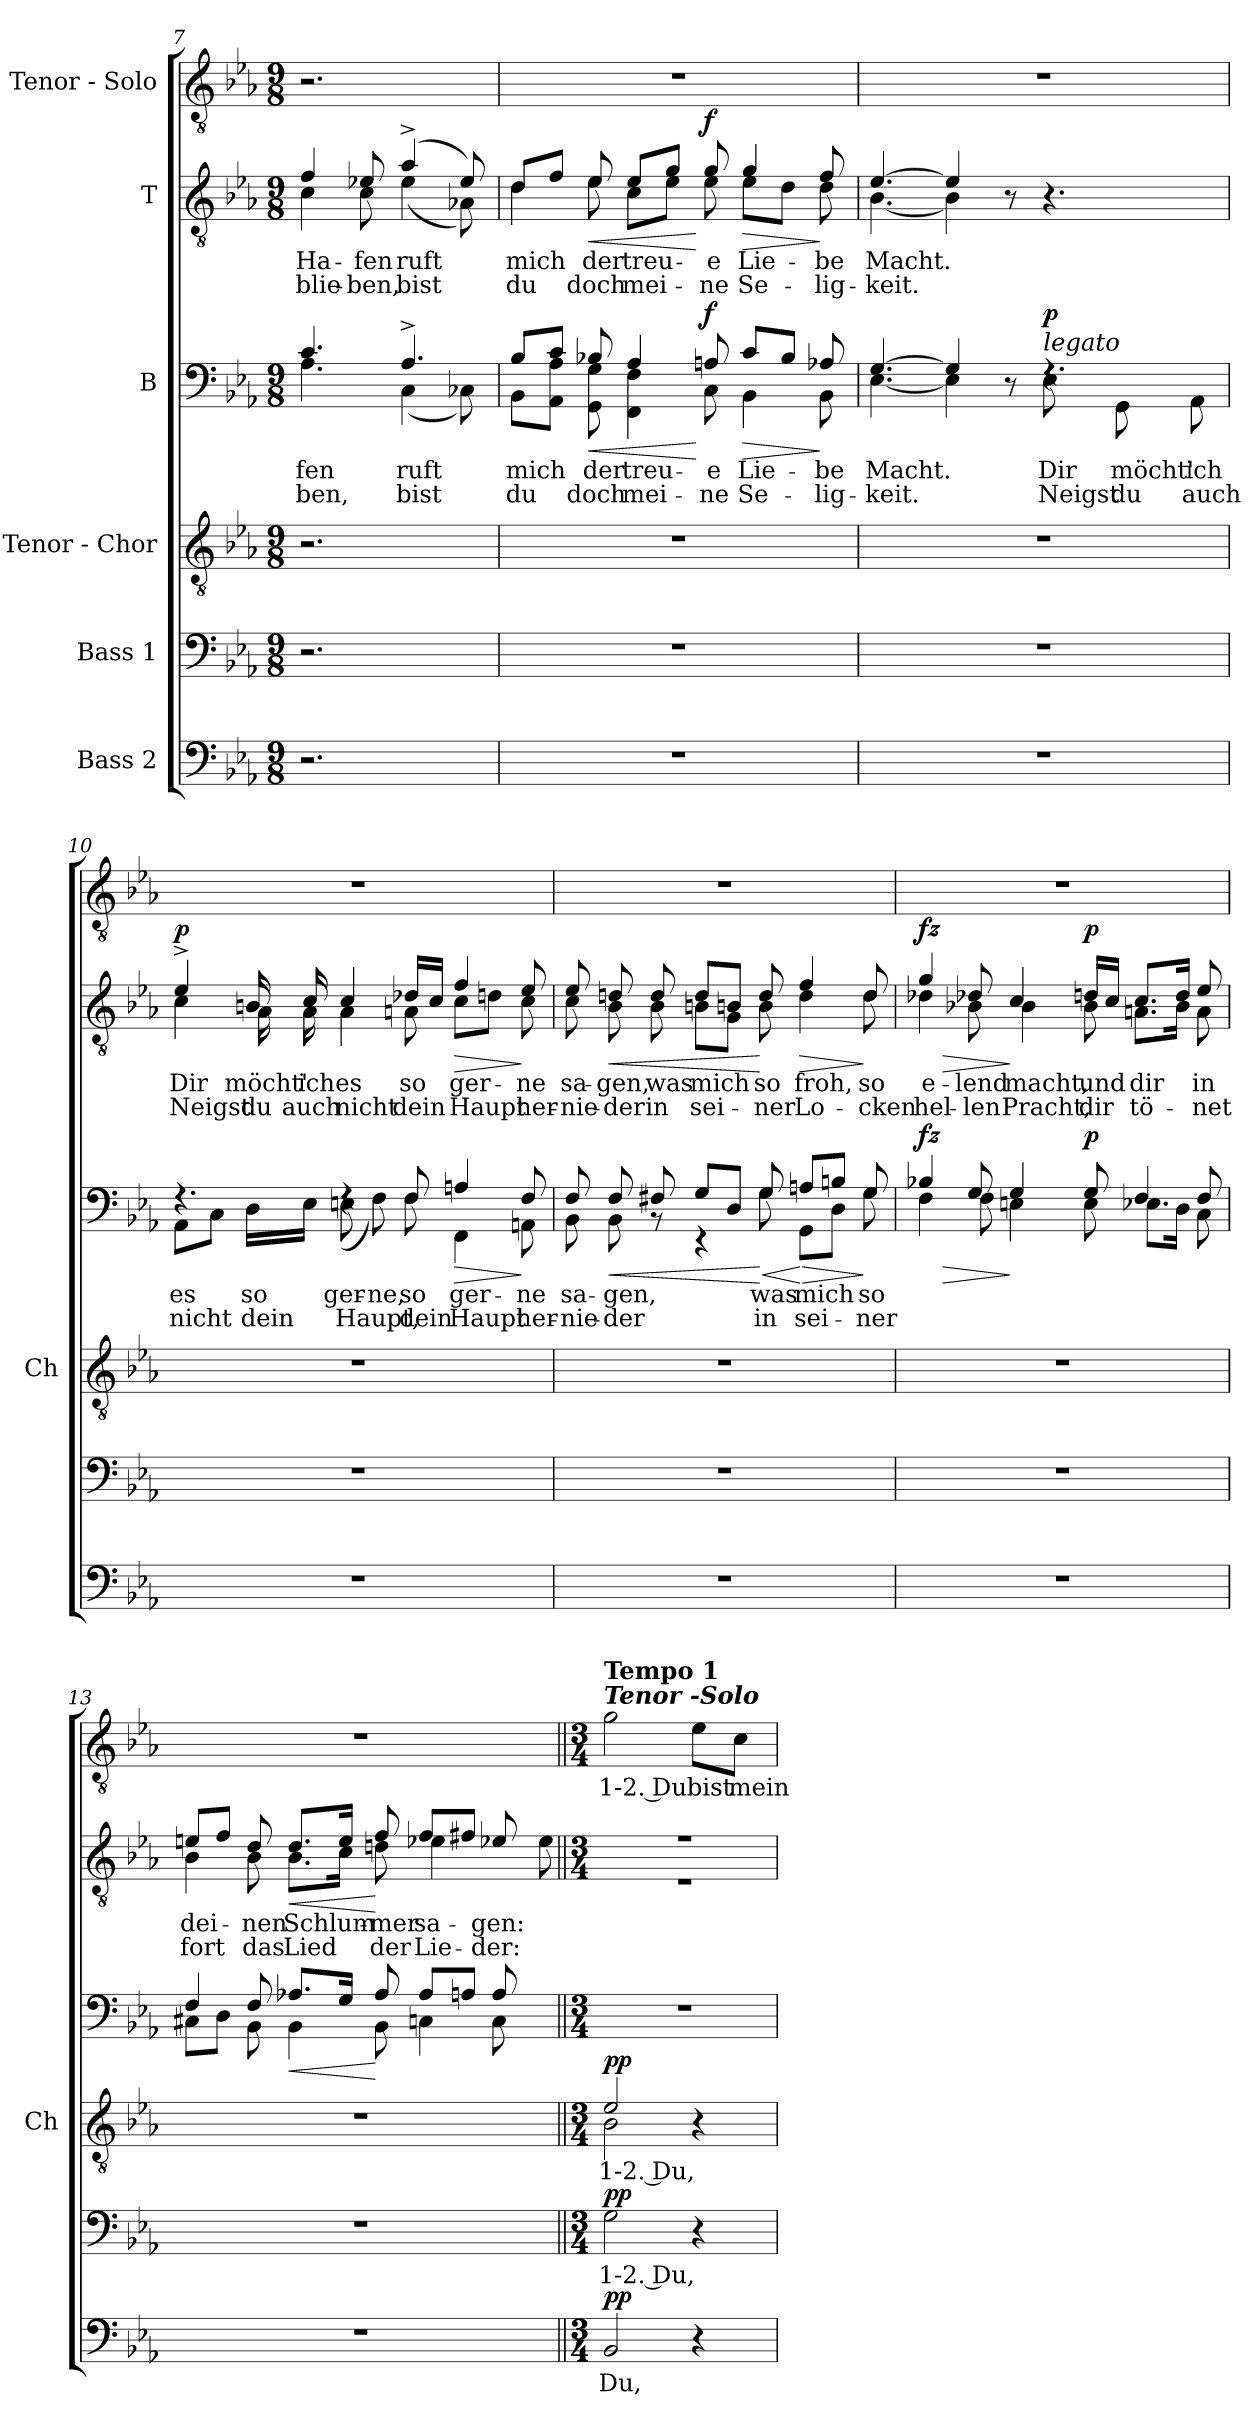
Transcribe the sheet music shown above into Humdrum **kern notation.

**kern	**text	**dynam	**kern	**text	**dynam	**kern	**text	**dynam	**kern	**text	**text	**dynam	**kern	**text	**text	**dynam	**kern	**text
*part6	*part6	*part6	*part5	*part5	*part5	*part4	*part4	*part4	*part3	*part3	*part3	*part3	*part2	*part2	*part2	*part2	*part1	*part1
*staff6	*staff6	*staff6	*staff5	*staff5	*staff5	*staff4	*staff4	*staff4	*staff3	*staff3	*staff3	*staff3	*staff2	*staff2	*staff2	*staff2	*staff1	*staff1
*I"Bass 2	*	*	*I"Bass 1	*	*	*I"Tenor - Chor	*	*	*I"B	*	*	*	*I"T	*	*	*	*I"Tenor - Solo	*
*	*	*	*	*	*	*I'Ch	*	*	*	*	*	*	*	*	*	*	*	*
!!LO:LB:g=z
*clefF4	*	*	*clefF4	*	*	*clefGv2	*	*	*clefF4	*	*	*	*clefGv2	*	*	*	*clefGv2	*
*k[b-e-a-]	*	*	*k[b-e-a-]	*	*	*k[b-e-a-]	*	*	*k[b-e-a-]	*	*	*	*k[b-e-a-]	*	*	*	*k[b-e-a-]	*
*M9/8	*	*	*M9/8	*	*	*M9/8	*	*	*M9/8	*	*	*	*M9/8	*	*	*	*M9/8	*
=7X2	=7X2	=7X2	=7X2	=7X2	=7X2	=7X2	=7X2	=7X2	=7X2	=7X2	=7X2	=7X2	=7X2	=7X2	=7X2	=7X2	=7X2	=7X2
!	!	!	!	!	!	!	!	!	!	!LO:LY:b	!LO:LY:b	!	!	!LO:LY:b	!LO:LY:b	!	!	!
*	*	*	*	*	*	*	*	*	*^	*	*	*	*^	*	*	*	*	*
2.r	.	.	2.r	.	.	2.r	.	.	4.c/	4.A-\	-fen	-ben,	.	4f/	4c\	Ha-	-blie-	.	2.r	.
!	!	!	!	!	!	!	!	!	!	!	!	!	!	!	!	!LO:LY:b	!LO:LY:b	!	!	!
.	.	.	.	.	.	.	.	.	.	.	.	.	.	8e-X/	8c\	-fen	-ben,	.	.	.
!	!	!	!	!	!	!	!	!	!	!	!LO:LY:b	!LO:LY:b	!	!	!	!LO:LY:b	!LO:LY:b	!	!	!
.	.	.	.	.	.	.	.	.	4.A-^/	(4C\	ruft	bist	.	(4a-^/	(4e-\	ruft	bist	.	.	.
.	.	.	.	.	.	.	.	.	.	8C-X\)	.	.	.	8e-/)	8A-X\)	.	.	.	.	.
=8	=8	=8	=8	=8	=8	=8	=8	=8	=8	=8	=8	=8	=8	=8	=8	=8	=8	=8	=8	=8
!	!	!	!	!	!	!	!	!	!	!	!LO:LY:b	!LO:LY:b	!	!	!	!LO:LY:b	!LO:LY:b	!	!	!
8%9r	.	.	8%9r	.	.	8%9r	.	.	8B-/L	8BB-\L	mich	du	.	8d/L	4d\	mich	du	.	8%9r	.
.	.	.	.	.	.	.	.	.	8c/J	8AA-\ 8A-\J	.	.	.	8f/J	.	.	.	.	.	.
!	!	!	!	!	!	!	!	!	!	!	!LO:LY:b	!LO:LY:b	!LO:HP:b	!	!	!LO:LY:b	!LO:LY:b	!LO:HP:b	!	!
.	.	.	.	.	.	.	.	.	8B-X/	8GG\ 8G\	der	doch	<	8e-/	8e-\	der	doch	<	.	.
!	!	!	!	!	!	!	!	!	!	!	!LO:LY:b	!LO:LY:b	!	!	!	!LO:LY:b	!LO:LY:b	!	!	!
.	.	.	.	.	.	.	.	.	4A-/	4FF\ 4F\	treu-	mei-	.	8e-/L	8c\L	treu-	mei-	.	.	.
.	.	.	.	.	.	.	.	.	.	.	.	.	.	8g/J	8e-\J	.	.	.	.	.
!	!	!	!	!	!	!	!	!	!	!	!LO:LY:b	!LO:LY:b	!LO:DY:n=1:a	!	!	!LO:LY:b	!LO:LY:b	!LO:DY:n=1:a	!	!
.	.	.	.	.	.	.	.	.	8An/	8C\	-e	-ne	[ f	8g/	8e-\	-e	-ne	[ f	.	.
!	!	!	!	!	!	!	!	!	!	!	!LO:LY:b	!LO:LY:b	!LO:HP:b	!	!	!LO:LY:b	!LO:LY:b	!LO:HP:b	!	!
.	.	.	.	.	.	.	.	.	8c/L	4BB-\	Lie-	Se-	>	4g/	8e-\L	Lie-	Se-	>	.	.
.	.	.	.	.	.	.	.	.	8B-/J	.	.	.	.	.	8d\J	.	.	.	.	.
!	!	!	!	!	!	!	!	!	!	!	!LO:LY:b	!LO:LY:b	!	!	!	!LO:LY:b	!LO:LY:b	!	!	!
.	.	.	.	.	.	.	.	.	8A-X/	8BB-\	-be	-lig-	]	8f/	8d\	-be	-lig-	]	.	.
=9	=9	=9	=9	=9	=9	=9	=9	=9	=9	=9	=9	=9	=9	=9	=9	=9	=9	=9	=9	=9
!	!	!	!	!	!	!	!	!	!	!	!LO:LY:b	!LO:LY:b	!	!	!	!LO:LY:b	!LO:LY:b	!	!	!
8%9r	.	.	8%9r	.	.	8%9r	.	.	[4.G/	[4.E-\	Macht.	-keit.	.	[4.e-/	[4.B-\	Macht.	-keit.	.	8%9r	.
.	.	.	.	.	.	.	.	.	4G/]	4E-\]	.	.	.	4e-/]	4B-\]	.	.	.	.	.
.	.	.	.	.	.	.	.	.	8r	8ryy	.	.	.	8r	8ryy	.	.	.	.	.
!	!	!	!	!	!	!	!	!	!LO:TX:a:i:t=legato	!	!	!	!	!	!	!	!	!	!	!
!	!	!	!	!	!	!	!	!	!	!	!LO:LY:b	!LO:LY:b	!LO:DY:a	!	!	!	!	!	!	!
.	.	.	.	.	.	.	.	.	4.rF	8E-\	Dir	Neigst	p	4.r	4.ryy	.	.	.	.	.
!	!	!	!	!	!	!	!	!	!	!	!LO:LY:b	!LO:LY:b	!	!	!	!	!	!	!	!
.	.	.	.	.	.	.	.	.	.	8GG\	möcht'	du	.	.	.	.	.	.	.	.
!	!	!	!	!	!	!	!	!	!	!	!LO:LY:b	!LO:LY:b	!	!	!	!	!	!	!	!
.	.	.	.	.	.	.	.	.	.	8AA-\	ich	auch	.	.	.	.	.	.	.	.
!!LO:LB:g=z
=10	=10	=10	=10	=10	=10	=10	=10	=10	=10	=10	=10	=10	=10	=10	=10	=10	=10	=10	=10	=10
!	!	!	!	!	!	!	!	!	!	!	!LO:LY:b	!LO:LY:b	!	!	!	!LO:LY:b	!LO:LY:b	!LO:DY:a	!	!
8%9r	.	.	8%9r	.	.	8%9r	.	.	4.rF	8AA-\L	es	nicht	.	4e-^/	4c\	Dir	Neigst	p	8%9r	.
.	.	.	.	.	.	.	.	.	.	8C\J	.	.	.	.	.	.	.	.	.	.
!	!	!	!	!	!	!	!	!	!	!	!LO:LY:b	!LO:LY:b	!	!	!	!LO:LY:b	!LO:LY:b	!	!	!
.	.	.	.	.	.	.	.	.	.	16D\LL	so	dein	.	16Bn/	16A-\	möcht'	du	.	.	.
!	!	!	!	!	!	!	!	!	!	!	!	!	!	!	!	!LO:LY:b	!LO:LY:b	!	!	!
.	.	.	.	.	.	.	.	.	.	16E-\JJ	.	.	.	16c/	16A-\	ich	auch	.	.	.
!	!	!	!	!	!	!	!	!	!	!	!LO:LY:b	!LO:LY:b	!	!	!	!LO:LY:b	!LO:LY:b	!	!	!
.	.	.	.	.	.	.	.	.	4rF	(>8En\	ger-	Haupt,	.	4c/	4A-\	es	nicht	.	.	.
!	!	!	!	!	!	!	!	!	!	!	!LO:LY:b	!	!	!	!	!	!	!	!	!
.	.	.	.	.	.	.	.	.	.	8F\)	-ne,	.	.	.	.	.	.	.	.	.
!	!	!	!	!	!	!	!	!	!	!	!	!LO:LY:b	!	!	!	!	!	!	!	!
!	!	!	!	!	!	!	!	!	!	!	!LO:LY:b	!	!	!	!	!LO:LY:b	!LO:LY:b	!	!	!
.	.	.	.	.	.	.	.	.	8F/	8F\	so	dein	.	16d-X/LL	8An\	so	dein	.	.	.
.	.	.	.	.	.	.	.	.	.	.	.	.	.	16c/JJ	.	.	.	.	.	.
!	!	!	!	!	!	!	!	!	!	!	!LO:LY:b	!LO:LY:b	!LO:HP:b	!	!	!LO:LY:b	!LO:LY:b	!LO:HP:b	!	!
.	.	.	.	.	.	.	.	.	4An/	4FF\	ger-	Haupt	>	4f/	8c\L	ger-	Haupt	>	.	.
.	.	.	.	.	.	.	.	.	.	.	.	.	.	.	8dn\J	.	.	.	.	.
!	!	!	!	!	!	!	!	!	!	!	!LO:LY:b	!LO:LY:b	!	!	!	!LO:LY:b	!LO:LY:b	!	!	!
.	.	.	.	.	.	.	.	.	8F/	8AAn\	-ne	her-	]	8e-/	8c\	-ne	her-	]	.	.
=11	=11	=11	=11	=11	=11	=11	=11	=11	=11	=11	=11	=11	=11	=11	=11	=11	=11	=11	=11	=11
!	!	!	!	!	!	!	!	!	!	!	!LO:LY:b	!LO:LY:b	!	!	!	!LO:LY:b	!LO:LY:b	!	!	!
8%9r	.	.	8%9r	.	.	8%9r	.	.	8F/	8BB-\	sa-	-nie-	.	8e-/	8c\	sa-	-nie-	.	8%9r	.
!	!	!	!	!	!	!	!	!	!	!	!LO:LY:b	!LO:LY:b	!LO:HP:b	!	!	!LO:LY:b	!LO:LY:b	!LO:HP:b	!	!
.	.	.	.	.	.	.	.	.	8F/	8BB-\	-gen,	-der	<	8dn/	8B-\	-gen,	-der	<	.	.
!	!	!	!	!	!	!	!	!	!	!	!	!	!	!	!	!LO:LY:b	!LO:LY:b	!	!	!
.	.	.	.	.	.	.	.	.	8F#X/	8r	.	.	.	8d/	8B-\	was	in	.	.	.
!	!	!	!	!	!	!	!	!	!	!	!	!	!	!	!	!LO:LY:b	!LO:LY:b	!	!	!
.	.	.	.	.	.	.	.	.	8G/L	4r	.	.	.	8d/L	8Bn\L	mich	sei-	.	.	.
.	.	.	.	.	.	.	.	.	8D/J	.	.	.	.	8Bn/J	8G\J	.	.	.	.	.
!	!	!	!	!	!	!	!	!	!	!	!LO:LY:b	!LO:LY:b	!LO:HP:n=1:b	!	!	!LO:LY:b	!LO:LY:b	!	!	!
.	.	.	.	.	.	.	.	.	8G/	8G\	was	in	[ <	8d/	8B\	so	-ner	[	.	.
!	!	!	!	!	!	!	!	!	!	!	!LO:LY:b	!LO:LY:b	!LO:HP:n=1:b	!	!	!LO:LY:b	!LO:LY:b	!LO:HP:b	!	!
.	.	.	.	.	.	.	.	.	8An/L	8GG\L	mich	sei-	[ >	4f/	4d\	froh,	Lo-	>	.	.
.	.	.	.	.	.	.	.	.	8Bn/J	8D\J	.	.	.	.	.	.	.	.	.	.
!	!	!	!	!	!	!	!	!	!	!	!LO:LY:b	!LO:LY:b	!	!	!	!LO:LY:b	!LO:LY:b	!	!	!
.	.	.	.	.	.	.	.	.	8G/	8G\	so	-ner	]	8d/	8d\	so	-cken	]	.	.
!!LO:PB:g=z
=12	=12	=12	=12	=12	=12	=12	=12	=12	=12	=12	=12	=12	=12	=12	=12	=12	=12	=12	=12	=12
!	!	!	!	!	!	!	!	!	!	!	!	!	!LO:HP:b	!	!	!LO:LY:b	!LO:LY:b	!LO:HP:b	!	!
!	!	!	!	!	!	!	!	!	!	!	!	!	!LO:DY:n=1:a	!	!	!	!	!LO:DY:n=1:a	!	!
8%9r	.	.	8%9r	.	.	8%9r	.	.	4B-X/	4F\	.	.	> fz	4g/	4d-X\	e-	hel-	> fz	8%9r	.
!	!	!	!	!	!	!	!	!	!	!	!	!	!	!	!	!LO:LY:b	!LO:LY:b	!	!	!
.	.	.	.	.	.	.	.	.	8G/	8F\	.	.	.	8d-X/	8B-X\	-lend	-len	.	.	.
!	!	!	!	!	!	!	!	!	!	!	!	!	!	!	!	!LO:LY:b	!LO:LY:b	!	!	!
.	.	.	.	.	.	.	.	.	4G/	4En\	.	.	]	4c/	4B-\	macht,	Pracht,	]	.	.
!	!	!	!	!	!	!	!	!	!	!	!	!	!LO:DY:n=2:a	!	!	!LO:LY:b	!LO:LY:b	!LO:DY:n=2:a	!	!
.	.	.	.	.	.	.	.	.	8G/	8E\	.	.	p	16dn/LL	8B-\	und	dir	p	.	.
.	.	.	.	.	.	.	.	.	.	.	.	.	.	16c/JJ	.	.	.	.	.	.
!	!	!	!	!	!	!	!	!	!	!	!	!	!	!	!	!LO:LY:b	!LO:LY:b	!	!	!
.	.	.	.	.	.	.	.	.	4F/	8.E-X\L	.	.	.	8.c/L	8.An\L	dir	tö-	.	.	.
.	.	.	.	.	.	.	.	.	.	16D\Jk	.	.	.	16d/Jk	16B-\Jk	.	.	.	.	.
!	!	!	!	!	!	!	!	!	!	!	!	!	!	!	!	!LO:LY:b	!LO:LY:b	!	!	!
.	.	.	.	.	.	.	.	.	8F/	8C\	.	.	.	8e-/	8A\	in	-net	.	.	.
=13	=13	=13	=13	=13	=13	=13	=13	=13	=13	=13	=13	=13	=13	=13	=13	=13	=13	=13	=13	=13
!	!	!	!	!	!	!	!	!	!	!	!	!	!	!	!	!LO:LY:b	!LO:LY:b	!	!	!
8%9r	.	.	8%9r	.	.	8%9r	.	.	4F/	8C#X\L	.	.	.	8en/L	4B-\	dei-	fort	.	8%9r	.
.	.	.	.	.	.	.	.	.	.	8D\J	.	.	.	8f/J	.	.	.	.	.	.
!	!	!	!	!	!	!	!	!	!	!	!	!	!	!	!	!LO:LY:b	!LO:LY:b	!	!	!
.	.	.	.	.	.	.	.	.	8F/	8BB-\	.	.	.	8d/	8B-\	-nen	das	.	.	.
!	!	!	!	!	!	!	!	!	!	!	!	!	!LO:HP:b	!	!	!LO:LY:b	!LO:LY:b	!LO:HP:b	!	!
.	.	.	.	.	.	.	.	.	8.A-X/L	4BB-\	.	.	<	8.d/L	8.B-\L	Schlum-	Lied	<	.	.
.	.	.	.	.	.	.	.	.	16G/Jk	.	.	.	.	16e/Jk	16c\Jk	.	.	.	.	.
!	!	!	!	!	!	!	!	!	!	!	!	!	!	!	!	!LO:LY:b	!LO:LY:b	!	!	!
.	.	.	.	.	.	.	.	.	8A-/	8BB-\	.	.	[	8f/	8dn\	-mer	der	[	.	.
!	!	!	!	!	!	!	!	!	!	!	!	!	!	!	!	!LO:LY:b	!LO:LY:b	!	!	!
.	.	.	.	.	.	.	.	.	8A-/L	4Cn\	.	.	.	8f/L	4e-X\	sa-	Lie-	.	.	.
.	.	.	.	.	.	.	.	.	8An/J	.	.	.	.	8f#X/J	.	.	.	.	.	.
!	!	!	!	!	!	!	!	!	!	!	!	!	!	!	!	!LO:LY:b	!LO:LY:b	!	!	!
.	.	.	.	.	.	.	.	.	8A/	8C\	.	.	.	8e-X/	8e-\	-gen:	-der:	.	.	.
*	*	*	*	*	*	*	*	*	*v	*v	*	*	*	*	*	*	*	*	*	*
!!LO:LB:g=z
=14||	=14||	=14||	=14||	=14||	=14||	=14||	=14||	=14||	=14||	=14||	=14||	=14||	=14||	=14||	=14||	=14||	=14||	=14||	=14||
*M3/4	*	*	*M3/4	*	*	*M3/4	*	*	*M3/4	*	*	*	*M3/4	*	*	*	*	*M3/4	*
*	*	*	*	*	*	*	*	*	*^	*	*	*	*	*	*	*	*	*	*
!	!	!	!	!	!	!	!	!	!	!	!	!	!	!	!	!	!	!	!LO:TX:a:Bi:t=Tenor -Solo	!
!	!	!	!	!	!	!	!	!	!	!	!	!	!	!	!	!	!	!	!LO:TX:a:B:t=Tempo 1	!
!	!	!	!	!	!	!LO:TX:a:Bi:t=Chor	!	!	!	!	!	!	!	!	!	!	!	!	!	!
!	!LO:LY:b	!LO:DY:a	!	!LO:LY:b	!LO:DY:a	!	!LO:LY:b	!LO:DY:a	!	!	!	!	!	!	!	!	!	!	!	!LO:LY:b
*	*	*	*	*	*	*^	*	*	*v	*v	*	*	*	*	*	*	*	*	*	*
2BB-/	Du,	pp	2G\	1-2. Du,	pp	2e-/	2B-\	1-2. Du,	pp	2.r	.	.	.	2.r	2.r	.	.	.	2g\	1-2. Du
!	!	!	!	!	!	!	!	!	!	!	!	!	!	!	!	!	!	!	!	!LO:LY:b
4r	.	.	4r	.	.	4r	4ryy	.	.	.	.	.	.	.	.	.	.	.	8e-\L	bist
!	!	!	!	!	!	!	!	!	!	!	!	!	!	!	!	!	!	!	!	!LO:LY:b
.	.	.	.	.	.	.	.	.	.	.	.	.	.	.	.	.	.	.	8c\J	mein
*	*	*	*	*	*	*v	*v	*	*	*	*	*	*	*v	*v	*	*	*	*	*
=	=	=	=	=	=	=	=	=	=	=	=	=	=	=	=	=	=	=
*-	*-	*-	*-	*-	*-	*-	*-	*-	*-	*-	*-	*-	*-	*-	*-	*-	*-	*-
